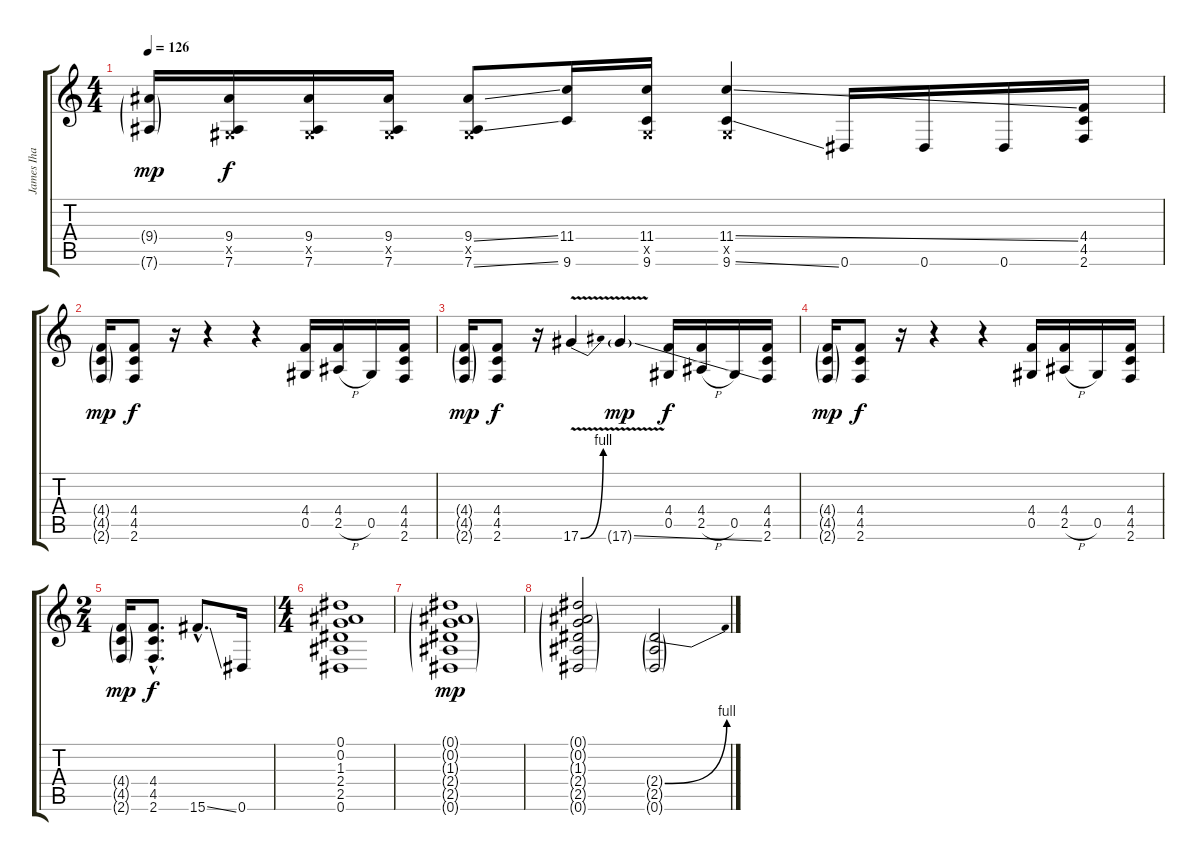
\track ("James Iha" "James Iha") {instrument overdrivenguitar}
\staff {score tabs}
\tuning (Eb4 Bb3 Gb3 Db3 Ab2 Eb2) {hide}
\ts (4 4)
\tempo 126
\clef g2
\ks c
(9.4{g} 7.6{g}).16{dy mp} (9.4 0.5{x} 7.6).16{dy f} (9.4 0.5{x} 7.6).16 (9.4 0.5{x} 7.6).16 (9.4{ss} 0.5{x} 7.6{ss}).8 (11.4 9.6).16 (11.4 0.5{x} 9.6).16 (11.4{ss} 0.5{x} 9.6{ss}).4 0.6.16 0.6.16 0.6.16 (4.4 4.5 2.6).16 |
(4.4{g} 4.5{g} 2.6{g}).16{dy mp} (4.4 4.5 2.6).8{dy f} r.16 r.4 r.4 (4.4 0.5).16 (4.4 2.5{h}).16 0.5.16 (4.4 4.5 2.6).16 |
(4.4{g} 4.5{g} 2.6{g}).16{dy mp} (4.4 4.5 2.6).8{dy f} r.16 17.6{be (bend 0 0 60 4) v}.4 17.6{v ss g}.4{dy mp} (4.4 0.5).16{dy f} (4.4 2.5{h}).16 0.5.16 (4.4 4.5 2.6).16 |
(4.4{g} 4.5{g} 2.6{g}).16{dy mp} (4.4 4.5 2.6).8{dy f} r.16 r.4 r.4 (4.4 0.5).16 (4.4 2.5{h}).16 0.5.16 (4.4 4.5 2.6).16 |
\ts (2 4)
(4.4{g} 4.5{g} 2.6{g}).16{dy mp} (4.4{hac} 4.5{hac} 2.6{hac}).8{d dy f} 15.6{ss hac}.8{d} 0.6.16 |
\ts (4 4)
(0.1 0.2 1.3 2.4 2.5 0.6).1 |
(0.1{g} 0.2{g} 1.3{g} 2.4{g} 2.5{g} 0.6{g}).1{dy mp} |
(0.1{g} 0.2{g} 1.3{g} 2.4{g} 2.5{g} 0.6{g}).2 (2.4{be (bend 0 0 60 4) g} 2.5{g} 0.6{g}).2
